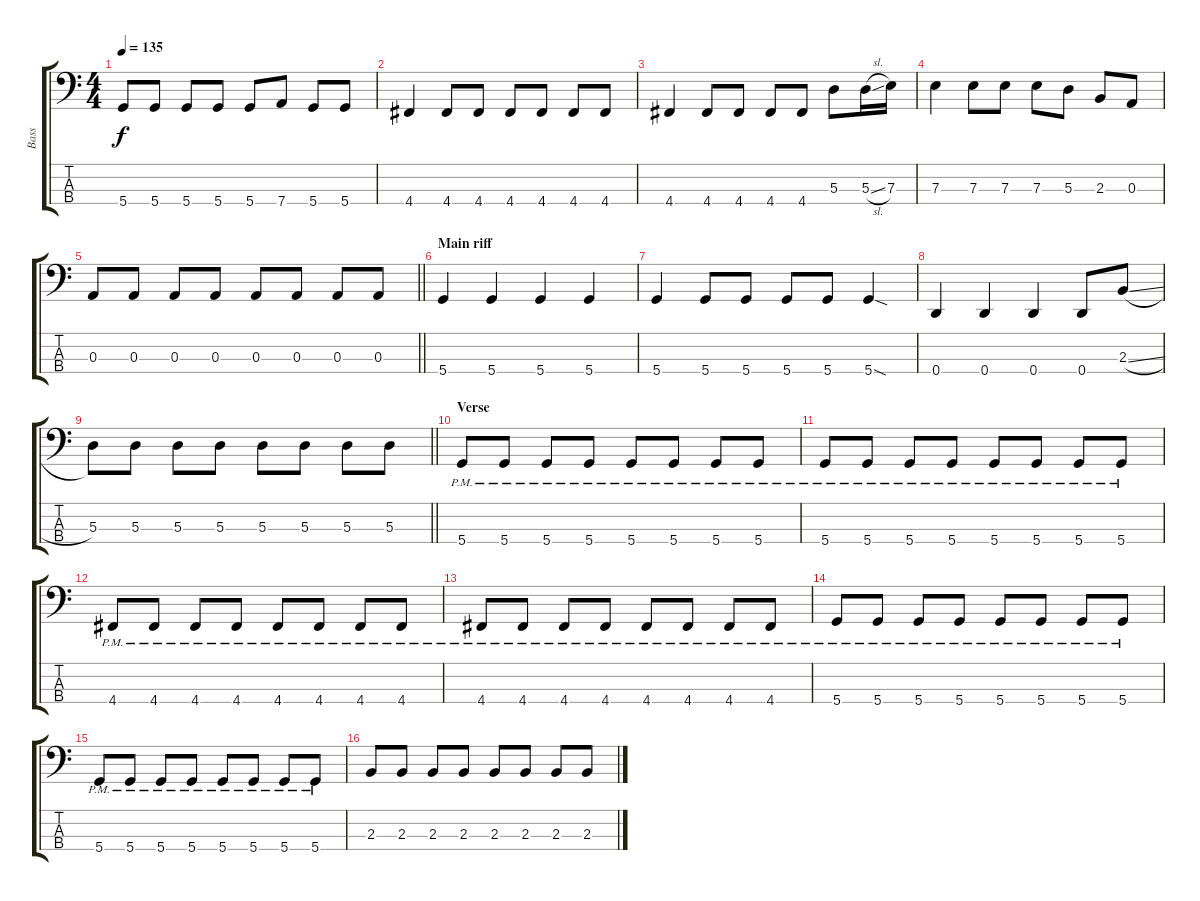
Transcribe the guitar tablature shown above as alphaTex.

\track ("Bass" "Bass") {instrument electricbassfinger}
\staff {score tabs}
\tuning (G2 D2 A1 D1) {hide}
\ts (4 4)
\tempo 135
\clef f4
\ks c
5.4.8{dy f} 5.4.8 5.4.8 5.4.8 5.4.8 7.4.8 5.4.8 5.4.8 |
4.4.4 4.4.8 4.4.8 4.4.8 4.4.8 4.4.8 4.4.8 |
4.4.4 4.4.8 4.4.8 4.4.8 4.4.8 5.3.8 5.3{sl}.16 7.3.16 |
7.3.4 7.3.8 7.3.8 7.3.8 5.3.8 2.3.8 0.3.8 |
\barLineRight lightlight
0.3.8 0.3.8 0.3.8 0.3.8 0.3.8 0.3.8 0.3.8 0.3.8 |
\section ("" "Main riff")
5.4.4 5.4.4 5.4.4 5.4.4 |
5.4.4 5.4.8 5.4.8 5.4.8 5.4.8 5.4{sod}.4 |
0.4.4 0.4.4 0.4.4 0.4.8 2.3{sl}.8 |
\barLineRight lightlight
5.3.8 5.3.8 5.3.8 5.3.8 5.3.8 5.3.8 5.3.8 5.3.8 |
\section ("" "Verse")
5.4{pm}.8 5.4{pm}.8 5.4{pm}.8 5.4{pm}.8 5.4{pm}.8 5.4{pm}.8 5.4{pm}.8 5.4{pm}.8 |
5.4{pm}.8 5.4{pm}.8 5.4{pm}.8 5.4{pm}.8 5.4{pm}.8 5.4{pm}.8 5.4{pm}.8 5.4{pm}.8 |
4.4{pm}.8 4.4{pm}.8 4.4{pm}.8 4.4{pm}.8 4.4{pm}.8 4.4{pm}.8 4.4{pm}.8 4.4{pm}.8 |
4.4{pm}.8 4.4{pm}.8 4.4{pm}.8 4.4{pm}.8 4.4{pm}.8 4.4{pm}.8 4.4{pm}.8 4.4{pm}.8 |
5.4{pm}.8 5.4{pm}.8 5.4{pm}.8 5.4{pm}.8 5.4{pm}.8 5.4{pm}.8 5.4{pm}.8 5.4{pm}.8 |
5.4{pm}.8 5.4{pm}.8 5.4{pm}.8 5.4{pm}.8 5.4{pm}.8 5.4{pm}.8 5.4{pm}.8 5.4{pm}.8 |
2.3.8 2.3.8 2.3.8 2.3.8 2.3.8 2.3.8 2.3.8 2.3.8
